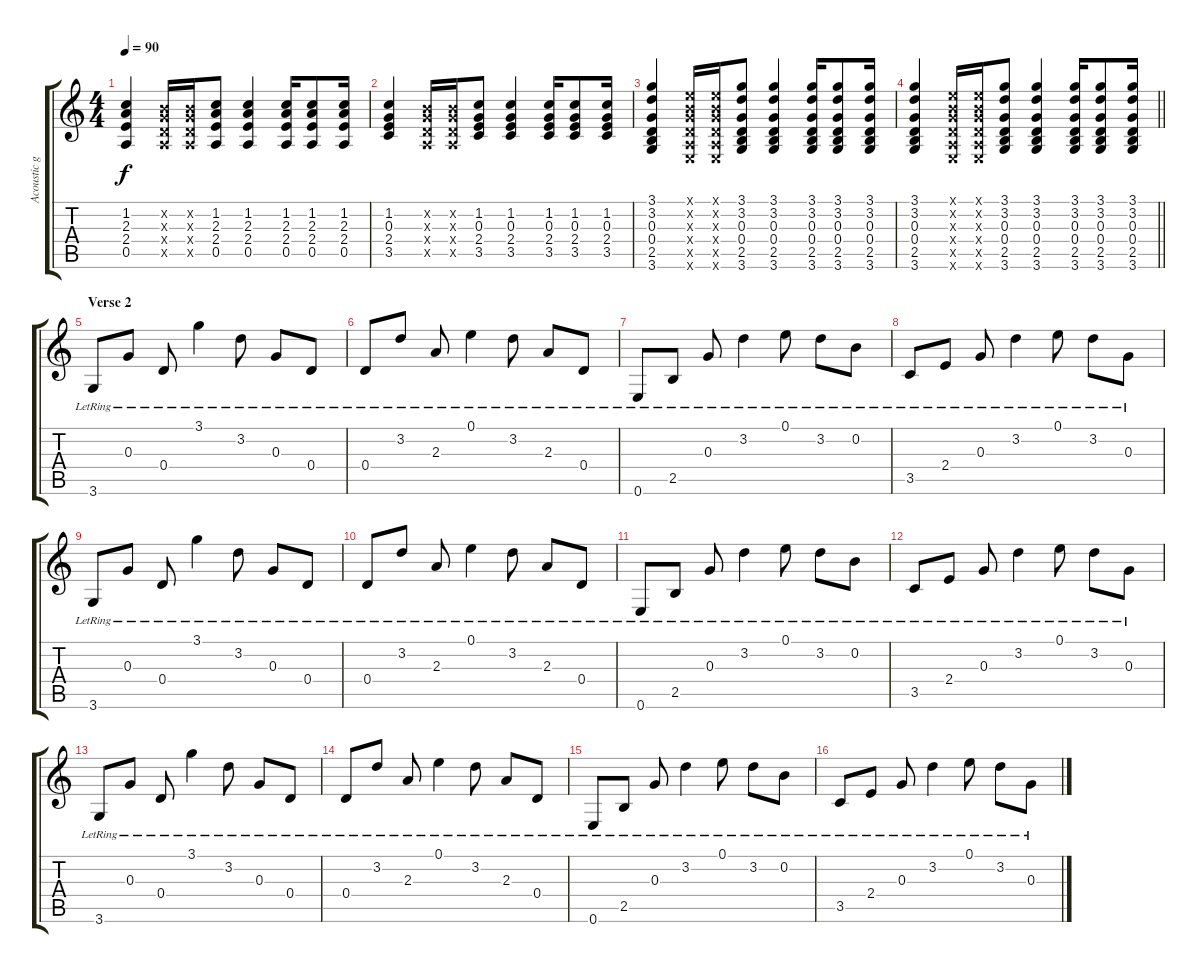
\track ("Acoustic guitar" "Acoustic g") {instrument acousticguitarsteel}
\staff {score tabs}
\tuning (E4 B3 G3 D3 A2 E2) {hide}
\ts (4 4)
\tempo 90
\clef g2
\ks c
(1.2 2.3 2.4 0.5).4{dy f} (0.2{x} 0.3{x} 0.4{x} 0.5{x}).16 (0.2{x} 0.3{x} 0.4{x} 0.5{x}).16 (1.2 2.3 2.4 0.5).8 (1.2 2.3 2.4 0.5).4 (1.2 2.3 2.4 0.5).16 (1.2 2.3 2.4 0.5).8 (1.2 2.3 2.4 0.5).16 |
(1.2 0.3 2.4 3.5).4 (0.2{x} 0.3{x} 0.4{x} 0.5{x}).16 (0.2{x} 0.3{x} 0.4{x} 0.5{x}).16 (1.2 0.3 2.4 3.5).8 (1.2 0.3 2.4 3.5).4 (1.2 0.3 2.4 3.5).16 (1.2 0.3 2.4 3.5).8 (1.2 0.3 2.4 3.5).16 |
(3.1 3.2 0.3 0.4 2.5 3.6).4 (0.1{x} 0.2{x} 0.3{x} 0.4{x} 0.5{x} 0.6{x}).16 (0.1{x} 0.2{x} 0.3{x} 0.4{x} 0.5{x} 0.6{x}).16 (3.1 3.2 0.3 0.4 2.5 3.6).8 (3.1 3.2 0.3 0.4 2.5 3.6).4 (3.1 3.2 0.3 0.4 2.5 3.6).16 (3.1 3.2 0.3 0.4 2.5 3.6).8 (3.1 3.2 0.3 0.4 2.5 3.6).16 |
\barLineRight lightlight
(3.1 3.2 0.3 0.4 2.5 3.6).4 (0.1{x} 0.2{x} 0.3{x} 0.4{x} 0.5{x} 0.6{x}).16 (0.1{x} 0.2{x} 0.3{x} 0.4{x} 0.5{x} 0.6{x}).16 (3.1 3.2 0.3 0.4 2.5 3.6).8 (3.1 3.2 0.3 0.4 2.5 3.6).4 (3.1 3.2 0.3 0.4 2.5 3.6).16 (3.1 3.2 0.3 0.4 2.5 3.6).8 (3.1 3.2 0.3 0.4 2.5 3.6).16 |
\section ("" "Verse 2")
3.6{lr}.8 0.3{lr}.8 0.4{lr}.8 3.1{lr}.4 3.2{lr}.8 0.3{lr}.8 0.4{lr}.8 |
0.4{lr}.8 3.2{lr}.8 2.3{lr}.8 0.1{lr}.4 3.2{lr}.8 2.3{lr}.8 0.4{lr}.8 |
0.6{lr}.8 2.5{lr}.8 0.3{lr}.8 3.2{lr}.4 0.1{lr}.8 3.2{lr}.8 0.2{lr}.8 |
3.5{lr}.8 2.4{lr}.8 0.3{lr}.8 3.2{lr}.4 0.1{lr}.8 3.2{lr}.8 0.3{lr}.8 |
3.6{lr}.8 0.3{lr}.8 0.4{lr}.8 3.1{lr}.4 3.2{lr}.8 0.3{lr}.8 0.4{lr}.8 |
0.4{lr}.8 3.2{lr}.8 2.3{lr}.8 0.1{lr}.4 3.2{lr}.8 2.3{lr}.8 0.4{lr}.8 |
0.6{lr}.8 2.5{lr}.8 0.3{lr}.8 3.2{lr}.4 0.1{lr}.8 3.2{lr}.8 0.2{lr}.8 |
3.5{lr}.8 2.4{lr}.8 0.3{lr}.8 3.2{lr}.4 0.1{lr}.8 3.2{lr}.8 0.3{lr}.8 |
3.6{lr}.8 0.3{lr}.8 0.4{lr}.8 3.1{lr}.4 3.2{lr}.8 0.3{lr}.8 0.4{lr}.8 |
0.4{lr}.8 3.2{lr}.8 2.3{lr}.8 0.1{lr}.4 3.2{lr}.8 2.3{lr}.8 0.4{lr}.8 |
0.6{lr}.8 2.5{lr}.8 0.3{lr}.8 3.2{lr}.4 0.1{lr}.8 3.2{lr}.8 0.2{lr}.8 |
3.5{lr}.8 2.4{lr}.8 0.3{lr}.8 3.2{lr}.4 0.1{lr}.8 3.2{lr}.8 0.3{lr}.8
